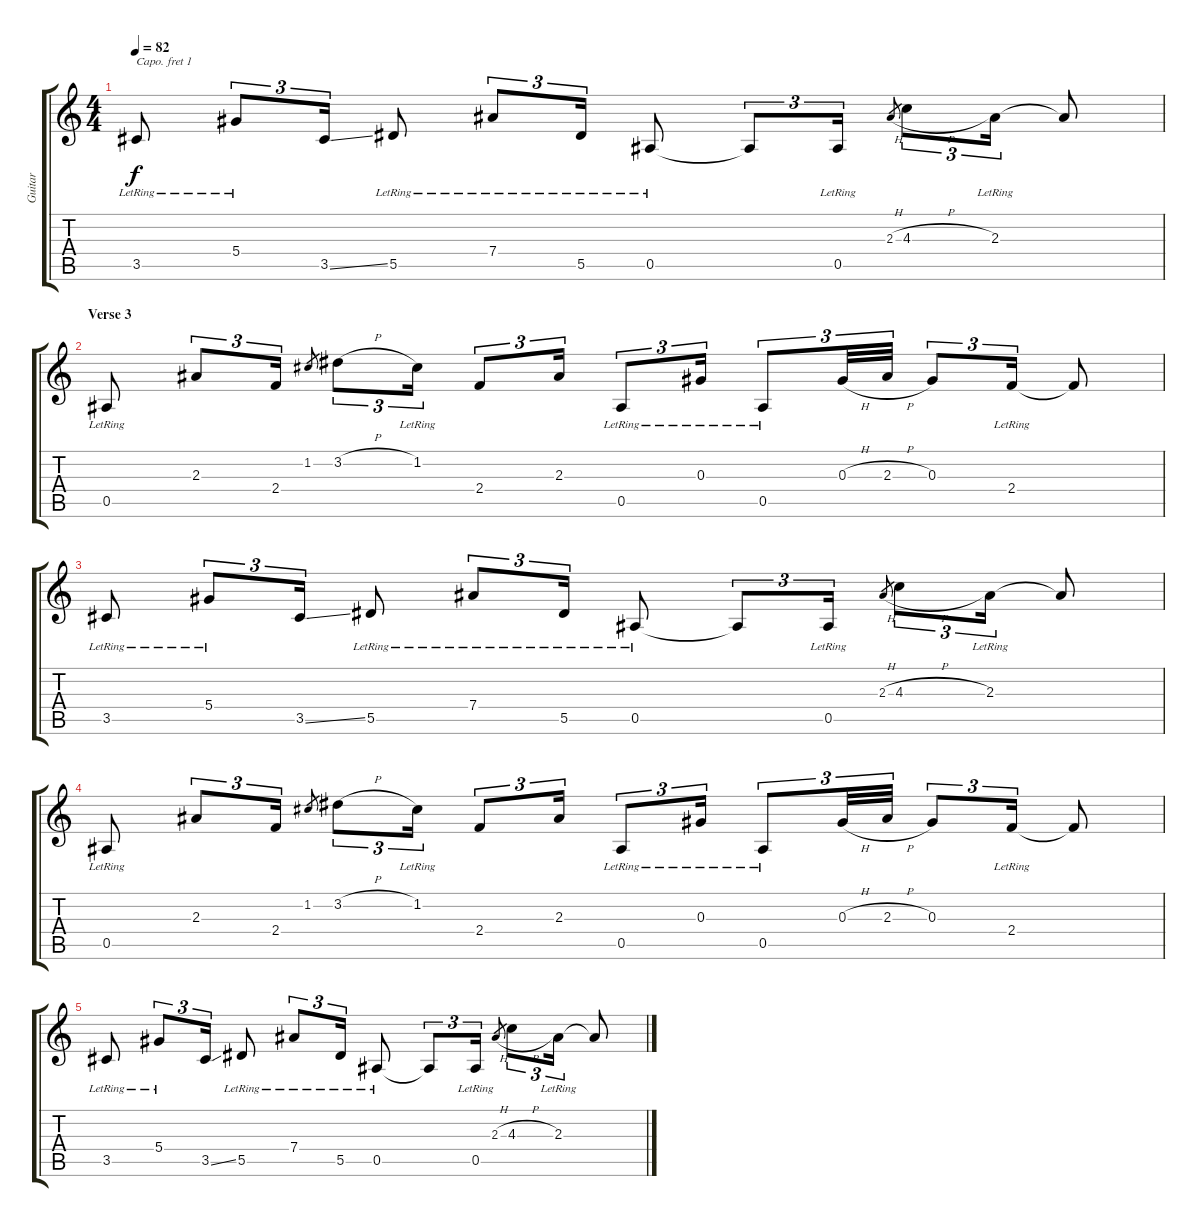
\track ("Guitar" "Guitar") {instrument electricguitarjazz}
\staff {score tabs}
\capo 1
\tuning (E4 B3 G3 D3 A2 E2) {hide}
\ts (4 4)
\tempo 82
\clef g2
\ks c
3.5{lr}.8{dy f} 5.4{lr}.8{tu (3 2)} 3.5{ss}.16{tu (3 2)} 5.5{lr}.8 7.4{lr}.8{tu (3 2)} 5.5{lr}.16{tu (3 2)} 0.5{lr}.8 0.5{t}.8{tu (3 2)} 0.5{lr}.16{tu (3 2)} 2.3{h}.8{gr} 4.3{h}.8{tu (3 2)} 2.3{lr}.16{tu (3 2)} 2.3{t}.8 |
\section ("" "Verse 3")
0.5{lr}.8 2.3.8{tu (3 2)} 2.4.16{tu (3 2)} 1.2.8{gr} 3.2{h}.8{tu (3 2)} 1.2{lr}.16{tu (3 2)} 2.4.8{tu (3 2)} 2.3.16{tu (3 2)} 0.5{lr}.8{tu (3 2)} 0.3{lr}.16{tu (3 2)} 0.5{lr}.8{tu (3 2)} 0.3{h}.32{tu (3 2)} 2.3{h}.32{tu (3 2)} 0.3.8{tu (3 2)} 2.4{lr}.16{tu (3 2)} 2.4{t}.8 |
3.5{lr}.8 5.4{lr}.8{tu (3 2)} 3.5{ss}.16{tu (3 2)} 5.5{lr}.8 7.4{lr}.8{tu (3 2)} 5.5{lr}.16{tu (3 2)} 0.5{lr}.8 0.5{t}.8{tu (3 2)} 0.5{lr}.16{tu (3 2)} 2.3{h}.8{gr} 4.3{h}.8{tu (3 2)} 2.3{lr}.16{tu (3 2)} 2.3{t}.8 |
0.5{lr}.8 2.3.8{tu (3 2)} 2.4.16{tu (3 2)} 1.2.8{gr} 3.2{h}.8{tu (3 2)} 1.2{lr}.16{tu (3 2)} 2.4.8{tu (3 2)} 2.3.16{tu (3 2)} 0.5{lr}.8{tu (3 2)} 0.3{lr}.16{tu (3 2)} 0.5{lr}.8{tu (3 2)} 0.3{h}.32{tu (3 2)} 2.3{h}.32{tu (3 2)} 0.3.8{tu (3 2)} 2.4{lr}.16{tu (3 2)} 2.4{t}.8 |
3.5{lr}.8 5.4{lr}.8{tu (3 2)} 3.5{ss}.16{tu (3 2)} 5.5{lr}.8 7.4{lr}.8{tu (3 2)} 5.5{lr}.16{tu (3 2)} 0.5{lr}.8 0.5{t}.8{tu (3 2)} 0.5{lr}.16{tu (3 2)} 2.3{h}.8{gr} 4.3{h}.8{tu (3 2)} 2.3{lr}.16{tu (3 2)} 2.3{t}.8
